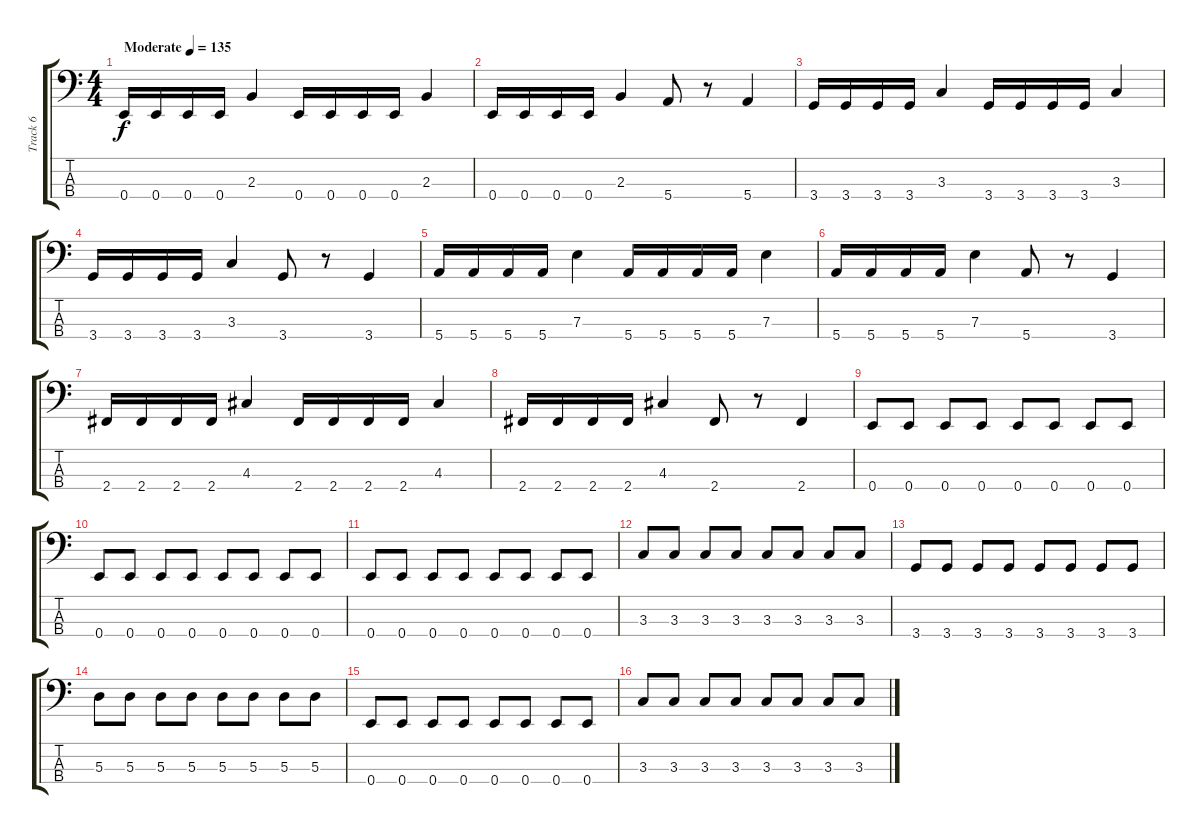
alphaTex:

\track ("Track 6" "Track 6") {instrument electricbassfinger}
\staff {score tabs}
\tuning (G2 D2 A1 E1) {hide}
\ts (4 4)
\tempo (135 "Moderate")
\clef f4
\ks c
0.4.16{dy f instrument electricbassfinger} 0.4.16 0.4.16 0.4.16 2.3.4 0.4.16 0.4.16 0.4.16 0.4.16 2.3.4 |
0.4.16 0.4.16 0.4.16 0.4.16 2.3.4 5.4.8 r.8 5.4.4 |
3.4.16 3.4.16 3.4.16 3.4.16 3.3.4 3.4.16 3.4.16 3.4.16 3.4.16 3.3.4 |
3.4.16 3.4.16 3.4.16 3.4.16 3.3.4 3.4.8 r.8 3.4.4 |
5.4.16 5.4.16 5.4.16 5.4.16 7.3.4 5.4.16 5.4.16 5.4.16 5.4.16 7.3.4 |
5.4.16 5.4.16 5.4.16 5.4.16 7.3.4 5.4.8 r.8 3.4.4 |
2.4.16 2.4.16 2.4.16 2.4.16 4.3.4 2.4.16 2.4.16 2.4.16 2.4.16 4.3.4 |
2.4.16 2.4.16 2.4.16 2.4.16 4.3.4 2.4.8 r.8 2.4.4 |
0.4.8 0.4.8 0.4.8 0.4.8 0.4.8 0.4.8 0.4.8 0.4.8 |
0.4.8 0.4.8 0.4.8 0.4.8 0.4.8 0.4.8 0.4.8 0.4.8 |
0.4.8 0.4.8 0.4.8 0.4.8 0.4.8 0.4.8 0.4.8 0.4.8 |
3.3.8 3.3.8 3.3.8 3.3.8 3.3.8 3.3.8 3.3.8 3.3.8 |
3.4.8 3.4.8 3.4.8 3.4.8 3.4.8 3.4.8 3.4.8 3.4.8 |
5.3.8 5.3.8 5.3.8 5.3.8 5.3.8 5.3.8 5.3.8 5.3.8 |
0.4.8 0.4.8 0.4.8 0.4.8 0.4.8 0.4.8 0.4.8 0.4.8 |
3.3.8 3.3.8 3.3.8 3.3.8 3.3.8 3.3.8 3.3.8 3.3.8
